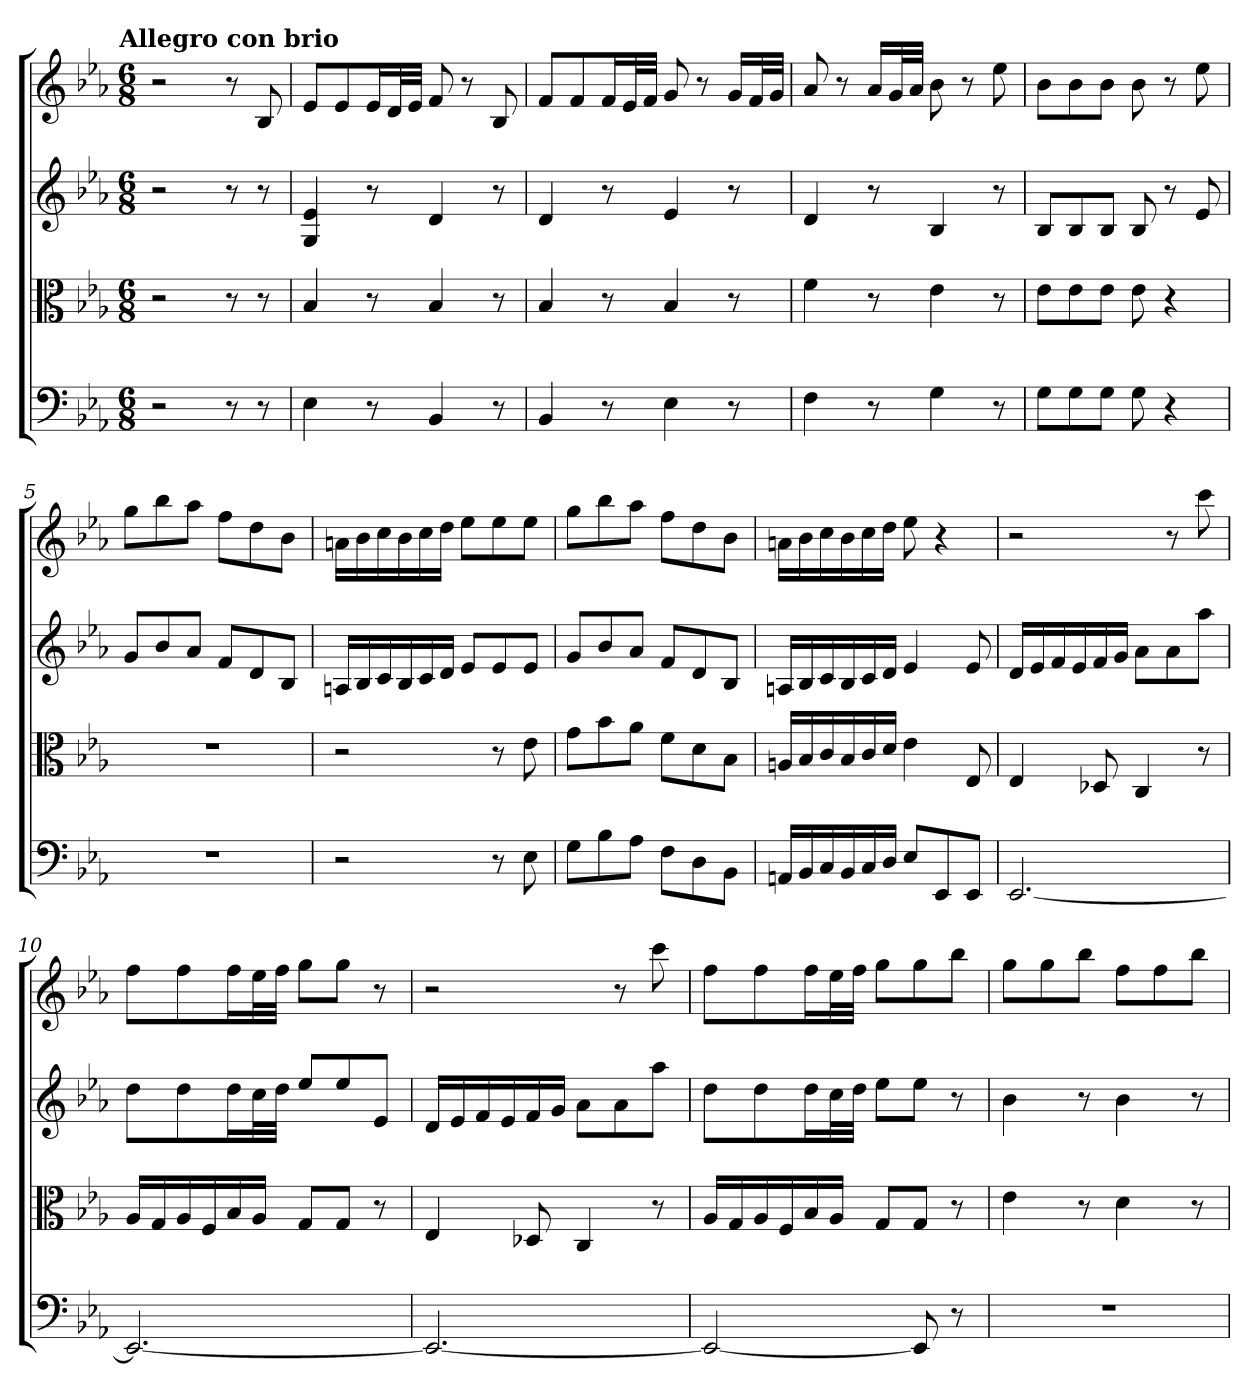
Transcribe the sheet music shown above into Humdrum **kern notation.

**kern	**kern	**kern	**kern
*part4	*part3	*part2	*part1
*staff4	*staff3	*staff2	*staff1
*clefF4	*clefC3	*	*
*k[b-e-a-]	*k[b-e-a-]	*k[b-e-a-]	*k[b-e-a-]
*E-:	*E-:	*E-:	*E-:
!!LO:TX:omd:t=Allegro con brio
*M6/8	*M6/8	*M6/8	*M6/8
*MM132	*MM132	*MM132	*MM132
=	=	=	=
2r	2r	2r	2r
8r	8r	8r	8r
8r	8r	8r	8B-
=1	=1	=1	=1
4E-	4B-	4G 4e-	8e-L
.	.	.	8e-
8r	8r	8r	16e-L
.	.	.	32dL
.	.	.	32e-JJJ
4BB-	4B-	4d	8f
.	.	.	8r
8r	8r	8r	8B-
=2	=2	=2	=2
4BB-	4B-	4d	8fL
.	.	.	8f
8r	8r	8r	16fL
.	.	.	32e-L
.	.	.	32fJJJ
4E-	4B-	4e-	8g
.	.	.	8r
8r	8r	8r	16gLL
.	.	.	32fL
.	.	.	32gJJJ
=3	=3	=3	=3
4F	4f	4d	8a-
.	.	.	8r
8r	8r	8r	16a-LL
.	.	.	32gL
.	.	.	32a-JJJ
4G	4e-	4B-	8b-
.	.	.	8r
8r	8r	8r	8ee-
=4	=4	=4	=4
8G\L	8e-\L	8B-L	8b-L
8G\	8e-\	8B-	8b-
8G\J	8e-\J	8B-J	8b-J
8G	8e-	8B-	8b-
4r	4r	8r	8r
.	.	8e-	8ee-
=5	=5	=5	=5
2.r	2.r	8gL	8ggL
.	.	8b-	8bb-
.	.	8a-J	8aa-J
.	.	8fL	8ffL
.	.	8d	8dd
.	.	8B-J	8b-J
=6	=6	=6	=6
2r	2r	16AnLL	16anLL
.	.	16B-	16b-
.	.	16c	16cc
.	.	16B-	16b-
.	.	16c	16cc
.	.	16dJJ	16ddJJ
.	.	8e-L	8ee-L
8r	8r	8e-	8ee-
8E-	8e-	8e-J	8ee-J
=7	=7	=7	=7
8G\L	8g\L	8gL	8ggL
8B-\	8b-\	8b-	8bb-
8A-\J	8a-\J	8a-J	8aa-J
8F\L	8f\L	8fL	8ffL
8D\	8d\	8d	8dd
8BB-\J	8B-\J	8B-J	8b-J
=8	=8	=8	=8
16AAn/LL	16An/LL	16AnLL	16anLL
16BB-/	16B-/	16B-	16b-
16C/	16c/	16c	16cc
16BB-/	16B-/	16B-	16b-
16C/	16c/	16c	16cc
16D/JJ	16d/JJ	16dJJ	16ddJJ
8E-/L	4e-	4e-	8ee-
8EE-/	.	.	4r
8EE-/J	8E-	8e-	.
=9	=9	=9	=9
[2.EE-	4E-	16dLL	2r
.	.	16e-	.
.	.	16f	.
.	.	16e-	.
.	8D-X	16f	.
.	.	16gJJ	.
.	4C	8a-L	.
.	.	8a-	8r
.	8r	8aa-J	8ccc
=10	=10	=10	=10
2.EE-_	16A-/LL	8ddL	8ffL
.	16G/	.	.
.	16A-/	8dd	8ff
.	16F/	.	.
.	16B-/	16ddL	16ffL
.	16A-/JJ	32ccL	32ee-L
.	.	32ddJJJ	32ffJJJ
.	8G/L	8ee-L	8ggL
.	8G/J	8ee-	8ggJ
.	8r	8e-J	8r
=11	=11	=11	=11
2.EE-_	4E-	16dLL	2r
.	.	16e-	.
.	.	16f	.
.	.	16e-	.
.	8D-X	16f	.
.	.	16gJJ	.
.	4C	8a-L	.
.	.	8a-	8r
.	8r	8aa-J	8ccc
=12	=12	=12	=12
2EE-_	16A-/LL	8ddL	8ffL
.	16G/	.	.
.	16A-/	8dd	8ff
.	16F/	.	.
.	16B-/	16ddL	16ffL
.	16A-/JJ	32ccL	32ee-L
.	.	32ddJJJ	32ffJJJ
.	8G/L	8ee-L	8ggL
8EE-]	8G/J	8ee-J	8gg
8r	8r	8r	8bb-J
=13	=13	=13	=13
2.r	4e-	4b-	8ggL
.	.	.	8gg
.	8r	8r	8bb-J
.	4d	4b-	8ffL
.	.	.	8ff
.	8r	8r	8bb-J
=	=	=	=
*-	*-	*-	*-
